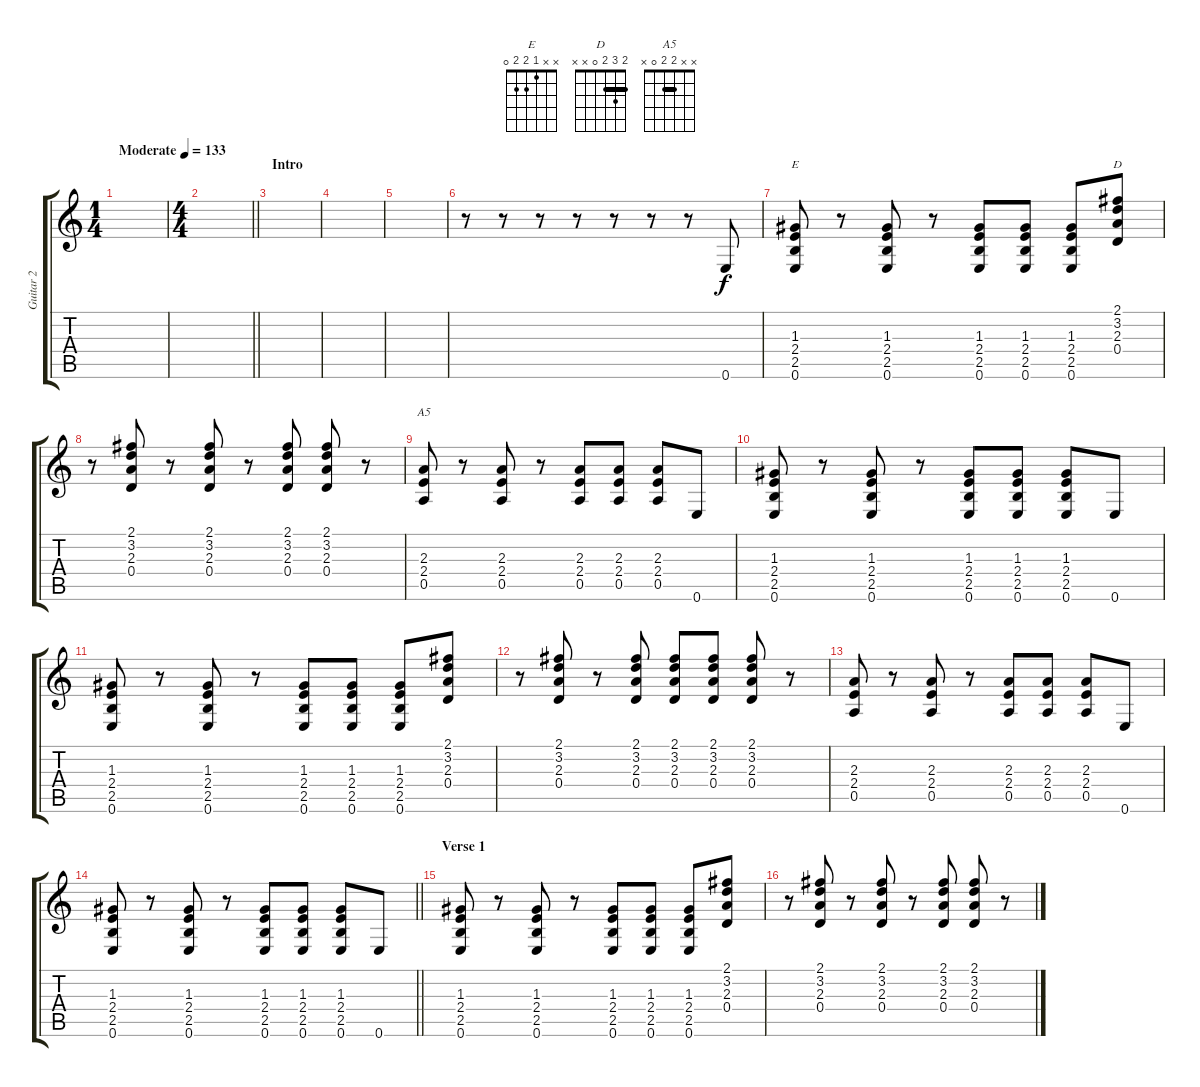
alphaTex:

\track ("Guitar 2" "Guitar 2") {instrument electricguitarclean}
\staff {score tabs}
\tuning (E4 B3 G3 D3 A2 E2) {hide}
\chord ("E" x x 1 2 2 0)
\chord ("D" 2 3 2 0 x x) {barre 2}
\chord ("A5" x x 2 2 0 x) {barre 2}
\ts (1 4)
\tempo (133 "Moderate")
\clef g2
\ks c
|
\ts (4 4)
\barLineRight lightlight
|
\section ("" "Intro")
|
|
|
r.8 r.8 r.8 r.8 r.8 r.8 r.8 0.6.8 |
(1.3 2.4 2.5 0.6).8{ch "E"} r.8 (1.3 2.4 2.5 0.6).8 r.8 (1.3 2.4 2.5 0.6).8 (1.3 2.4 2.5 0.6).8 (1.3 2.4 2.5 0.6).8 (2.1 3.2 2.3 0.4).8{ch "D"} |
r.8 (2.1 3.2 2.3 0.4).8 r.8 (2.1 3.2 2.3 0.4).8 r.8 (2.1 3.2 2.3 0.4).8 (2.1 3.2 2.3 0.4).8 r.8 |
(2.3 2.4 0.5).8{ch "A5"} r.8 (2.3 2.4 0.5).8 r.8 (2.3 2.4 0.5).8 (2.3 2.4 0.5).8 (2.3 2.4 0.5).8 0.6.8 |
(1.3 2.4 2.5 0.6).8 r.8 (1.3 2.4 2.5 0.6).8 r.8 (1.3 2.4 2.5 0.6).8 (1.3 2.4 2.5 0.6).8 (1.3 2.4 2.5 0.6).8 0.6.8 |
(1.3 2.4 2.5 0.6).8 r.8 (1.3 2.4 2.5 0.6).8 r.8 (1.3 2.4 2.5 0.6).8 (1.3 2.4 2.5 0.6).8 (1.3 2.4 2.5 0.6).8 (2.1 3.2 2.3 0.4).8 |
r.8 (2.1 3.2 2.3 0.4).8 r.8 (2.1 3.2 2.3 0.4).8 (2.1 3.2 2.3 0.4).8 (2.1 3.2 2.3 0.4).8 (2.1 3.2 2.3 0.4).8 r.8 |
(2.3 2.4 0.5).8 r.8 (2.3 2.4 0.5).8 r.8 (2.3 2.4 0.5).8 (2.3 2.4 0.5).8 (2.3 2.4 0.5).8 0.6.8 |
\barLineRight lightlight
(1.3 2.4 2.5 0.6).8 r.8 (1.3 2.4 2.5 0.6).8 r.8 (1.3 2.4 2.5 0.6).8 (1.3 2.4 2.5 0.6).8 (1.3 2.4 2.5 0.6).8 0.6.8 |
\section ("" "Verse 1")
(1.3 2.4 2.5 0.6).8 r.8 (1.3 2.4 2.5 0.6).8 r.8 (1.3 2.4 2.5 0.6).8 (1.3 2.4 2.5 0.6).8 (1.3 2.4 2.5 0.6).8 (2.1 3.2 2.3 0.4).8 |
r.8 (2.1 3.2 2.3 0.4).8 r.8 (2.1 3.2 2.3 0.4).8 r.8 (2.1 3.2 2.3 0.4).8 (2.1 3.2 2.3 0.4).8 r.8
